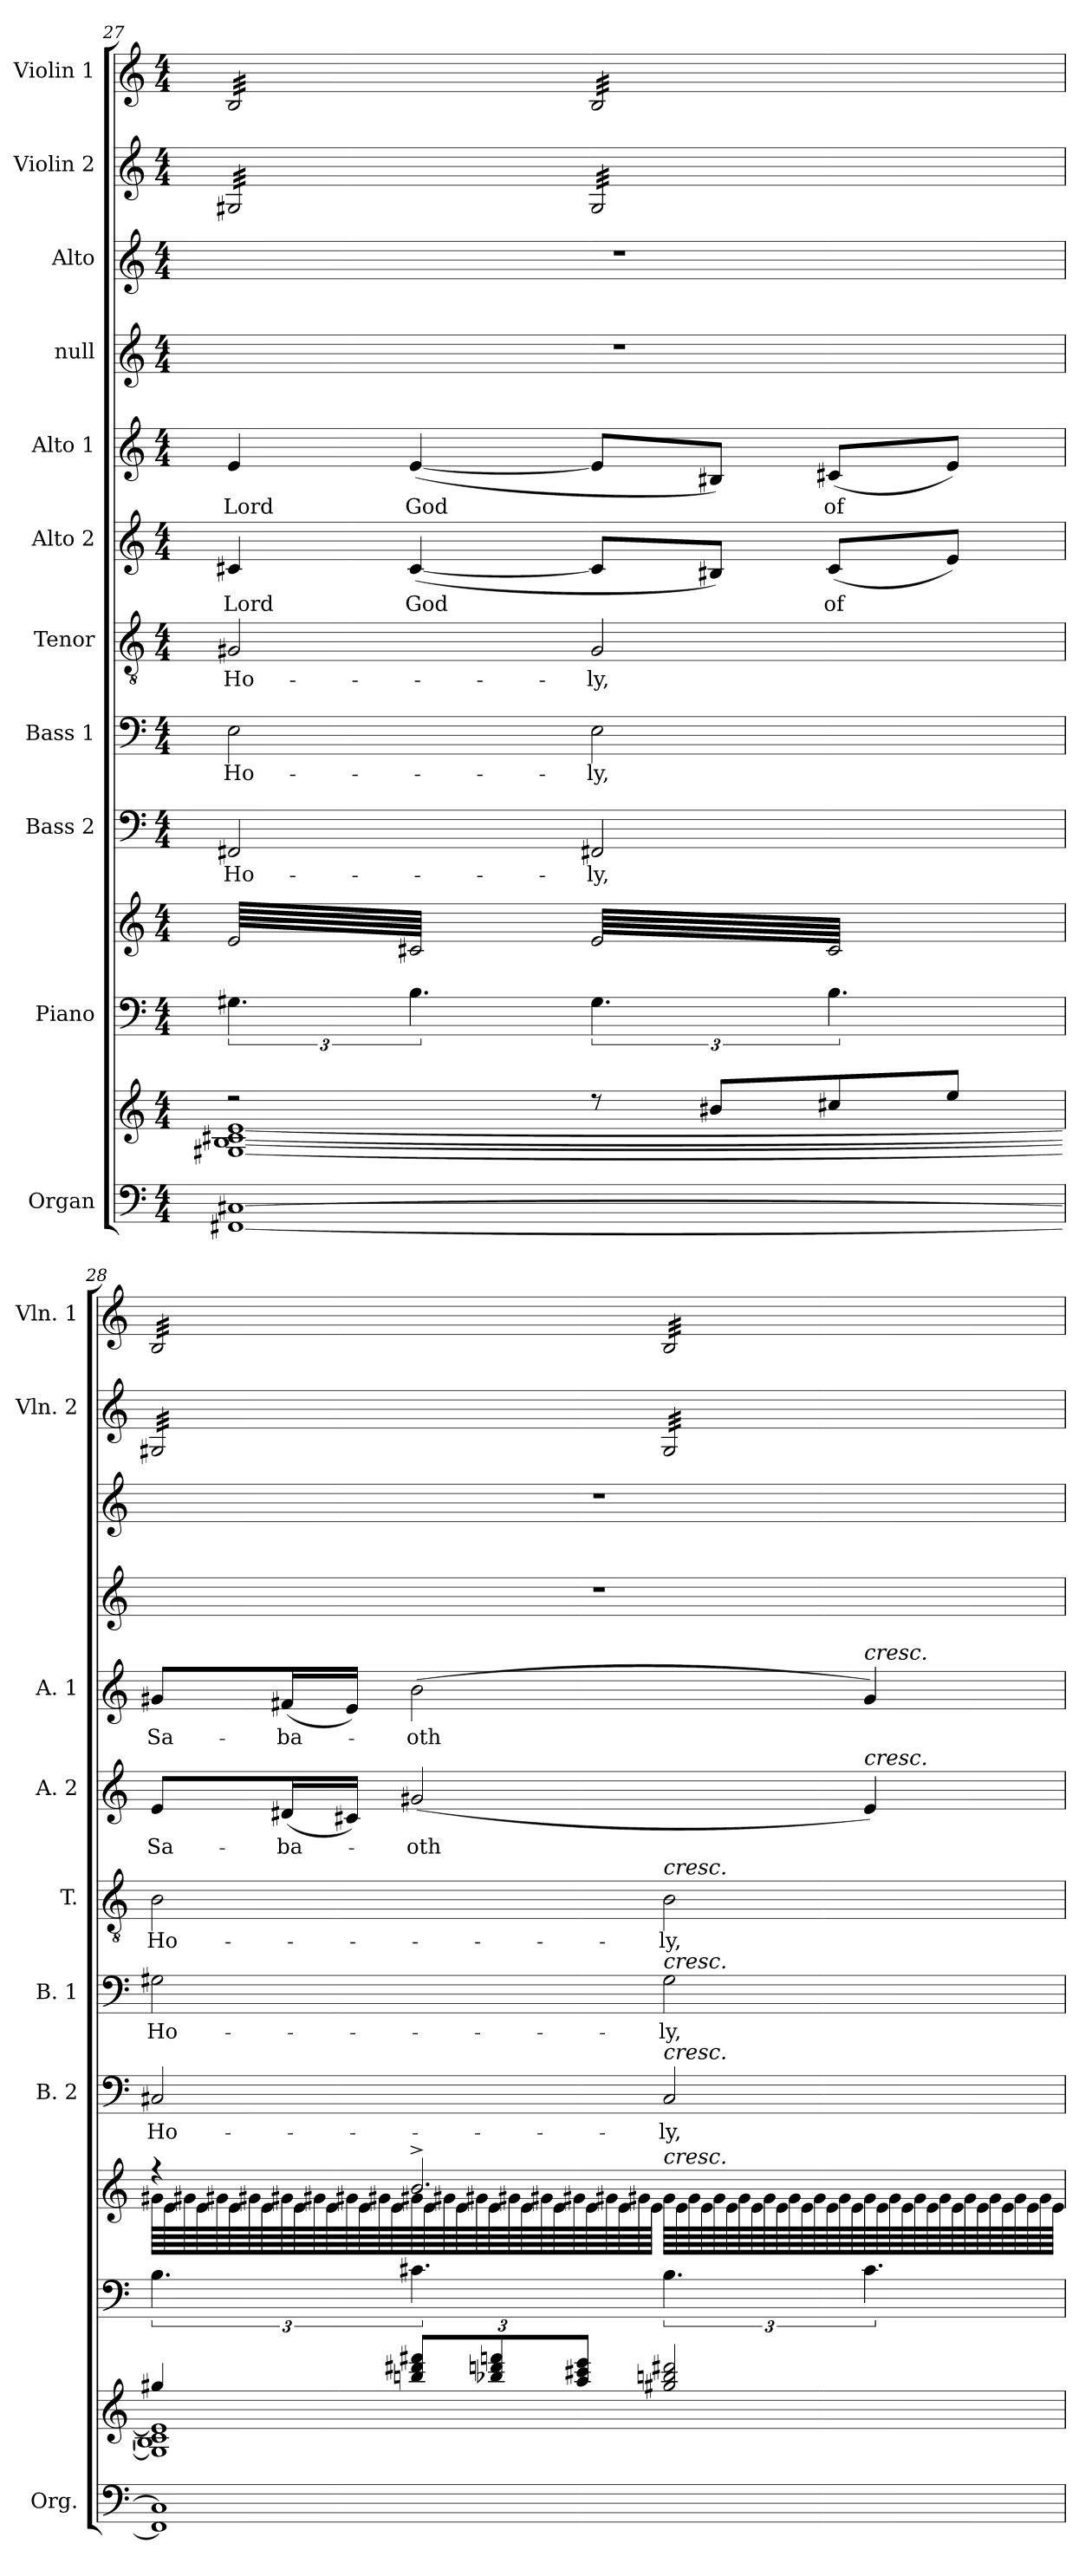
**kern	**kern	**kern	**kern	**kern	**text	**kern	**text	**kern	**text	**kern	**text	**kern	**text	**kern	**kern	**kern	**kern
*part11	*part11	*part10	*part10	*part9	*part9	*part8	*part8	*part7	*part7	*part6	*part6	*part5	*part5	*part4	*part3	*part2	*part1
*staff13	*staff12	*staff11	*staff10	*staff9	*staff9	*staff8	*staff8	*staff7	*staff7	*staff6	*staff6	*staff5	*staff5	*staff4	*staff3	*staff2	*staff1
*I"Organ	*	*I"Piano	*	*I"Bass 2	*	*I"Bass 1	*	*I"Tenor	*	*I"Alto 2	*	*I"Alto 1	*	*I"null	*I"Alto	*I"Violin 2	*I"Violin 1
*I'Org.	*	*	*	*I'B. 2	*	*I'B. 1	*	*I'T.	*	*I'A. 2	*	*I'A. 1	*	*	*	*I'Vln. 2	*I'Vln. 1
*clefF4	*clefG2	*clefF4	*clefG2	*clefF4	*	*clefF4	*	*clefGv2	*	*clefG2	*	*clefG2	*	*clefG2	*clefG2	*clefG2	*clefG2
*k[]	*k[]	*k[]	*k[]	*k[]	*	*k[]	*	*k[]	*	*k[]	*	*k[]	*	*k[]	*k[]	*k[]	*k[]
*M4/4	*M4/4	*M4/4	*M4/4	*M4/4	*	*M4/4	*	*M4/4	*	*M4/4	*	*M4/4	*	*M4/4	*M4/4	*M4/4	*M4/4
=27	=27	=27	=27	=27	=27	=27	=27	=27	=27	=27	=27	=27	=27	=27	=27	=27	=27
*^	*^	*	*	*	*	*	*	*	*	*	*	*	*	*	*	*	*
!	!	!	!	!	!	!	!LO:LY:b	!	!LO:LY:b	!	!LO:LY:b	!	!LO:LY:b	!	!LO:LY:b	!	!	!	!
*	*	*	*	*	*tremolo	*	*	*	*	*	*	*	*	*	*	*	*	*	*
*	*	*	*	*	*	*	*	*	*	*	*	*	*	*	*	*	*	*tremolo	*
*	*	*	*	*	*	*	*	*	*	*	*	*	*	*	*	*	*	*	*tremolo
[1C#X	[1FF#X	2r	[1G#X [1B [1c#X [1e	6.G#X\	64e/LLLL	2FF#X/	Ho-	2E\	Ho-	2G#X/	Ho-	4c#X/	Lord	4e/	Lord	1r	1r	32G#X/LLL	32B/LLL
.	.	.	.	.	64c#X/	.	.	.	.	.	.	.	.	.	.	.	.	.	.
.	.	.	.	.	64e/	.	.	.	.	.	.	.	.	.	.	.	.	32G#X/	32B/
.	.	.	.	.	64c#X/	.	.	.	.	.	.	.	.	.	.	.	.	.	.
.	.	.	.	.	64e/	.	.	.	.	.	.	.	.	.	.	.	.	32G#X/	32B/
.	.	.	.	.	64c#X/	.	.	.	.	.	.	.	.	.	.	.	.	.	.
.	.	.	.	.	64e/	.	.	.	.	.	.	.	.	.	.	.	.	32G#X/	32B/
.	.	.	.	.	64c#X/	.	.	.	.	.	.	.	.	.	.	.	.	.	.
.	.	.	.	.	64e/	.	.	.	.	.	.	.	.	.	.	.	.	32G#X/	32B/
.	.	.	.	.	64c#X/	.	.	.	.	.	.	.	.	.	.	.	.	.	.
.	.	.	.	.	64e/	.	.	.	.	.	.	.	.	.	.	.	.	32G#X/	32B/
.	.	.	.	.	64c#X/	.	.	.	.	.	.	.	.	.	.	.	.	.	.
.	.	.	.	.	64e/	.	.	.	.	.	.	.	.	.	.	.	.	32G#X/	32B/
.	.	.	.	.	64c#X/	.	.	.	.	.	.	.	.	.	.	.	.	.	.
.	.	.	.	.	64e/	.	.	.	.	.	.	.	.	.	.	.	.	32G#X/	32B/
.	.	.	.	.	64c#X/	.	.	.	.	.	.	.	.	.	.	.	.	.	.
!	!	!	!	!	!	!	!	!	!	!	!	!	!LO:LY:b	!	!LO:LY:b	!	!	!	!
.	.	.	.	6.B\	64e/	.	.	.	.	.	.	(<[4c#/	God	(<[4e/	God	.	.	32G#X/	32B/
.	.	.	.	.	64c#X/	.	.	.	.	.	.	.	.	.	.	.	.	.	.
.	.	.	.	.	64e/	.	.	.	.	.	.	.	.	.	.	.	.	32G#X/	32B/
.	.	.	.	.	64c#X/	.	.	.	.	.	.	.	.	.	.	.	.	.	.
.	.	.	.	.	64e/	.	.	.	.	.	.	.	.	.	.	.	.	32G#X/	32B/
.	.	.	.	.	64c#X/	.	.	.	.	.	.	.	.	.	.	.	.	.	.
.	.	.	.	.	64e/	.	.	.	.	.	.	.	.	.	.	.	.	32G#X/	32B/
.	.	.	.	.	64c#X/	.	.	.	.	.	.	.	.	.	.	.	.	.	.
.	.	.	.	.	64e/	.	.	.	.	.	.	.	.	.	.	.	.	32G#X/	32B/
.	.	.	.	.	64c#X/	.	.	.	.	.	.	.	.	.	.	.	.	.	.
.	.	.	.	.	64e/	.	.	.	.	.	.	.	.	.	.	.	.	32G#X/	32B/
.	.	.	.	.	64c#X/	.	.	.	.	.	.	.	.	.	.	.	.	.	.
.	.	.	.	.	64e/	.	.	.	.	.	.	.	.	.	.	.	.	32G#X/	32B/
.	.	.	.	.	64c#X/	.	.	.	.	.	.	.	.	.	.	.	.	.	.
.	.	.	.	.	64e/	.	.	.	.	.	.	.	.	.	.	.	.	32G#X/JJJ	32B/JJJ
.	.	.	.	.	64c#X/JJJJ	.	.	.	.	.	.	.	.	.	.	.	.	.	.
!	!	!	!	!	!	!	!LO:LY:b	!	!LO:LY:b	!	!LO:LY:b	!	!	!	!	!	!	!	!
.	.	8r	.	6.G#\	64e/LLLL	2FF#X/	-ly,	2E\	-ly,	2G#/	-ly,	8c#/L]	.	8e/L]	.	.	.	32G#/LLL	32B/LLL
.	.	.	.	.	64c#/	.	.	.	.	.	.	.	.	.	.	.	.	.	.
.	.	.	.	.	64e/	.	.	.	.	.	.	.	.	.	.	.	.	32G#/	32B/
.	.	.	.	.	64c#/	.	.	.	.	.	.	.	.	.	.	.	.	.	.
.	.	.	.	.	64e/	.	.	.	.	.	.	.	.	.	.	.	.	32G#/	32B/
.	.	.	.	.	64c#/	.	.	.	.	.	.	.	.	.	.	.	.	.	.
.	.	.	.	.	64e/	.	.	.	.	.	.	.	.	.	.	.	.	32G#/	32B/
.	.	.	.	.	64c#/	.	.	.	.	.	.	.	.	.	.	.	.	.	.
.	.	8b#X/L	.	.	64e/	.	.	.	.	.	.	8B#X/J)	.	8B#X/J)	.	.	.	32G#/	32B/
.	.	.	.	.	64c#/	.	.	.	.	.	.	.	.	.	.	.	.	.	.
.	.	.	.	.	64e/	.	.	.	.	.	.	.	.	.	.	.	.	32G#/	32B/
.	.	.	.	.	64c#/	.	.	.	.	.	.	.	.	.	.	.	.	.	.
.	.	.	.	.	64e/	.	.	.	.	.	.	.	.	.	.	.	.	32G#/	32B/
.	.	.	.	.	64c#/	.	.	.	.	.	.	.	.	.	.	.	.	.	.
.	.	.	.	.	64e/	.	.	.	.	.	.	.	.	.	.	.	.	32G#/	32B/
.	.	.	.	.	64c#/	.	.	.	.	.	.	.	.	.	.	.	.	.	.
!	!	!	!	!	!	!	!	!	!	!	!	!	!LO:LY:b	!	!LO:LY:b	!	!	!	!
.	.	8cc#X/	.	6.B\	64e/	.	.	.	.	.	.	(<8c#/L	of	(<8c#X/L	of	.	.	32G#/	32B/
.	.	.	.	.	64c#/	.	.	.	.	.	.	.	.	.	.	.	.	.	.
.	.	.	.	.	64e/	.	.	.	.	.	.	.	.	.	.	.	.	32G#/	32B/
.	.	.	.	.	64c#/	.	.	.	.	.	.	.	.	.	.	.	.	.	.
.	.	.	.	.	64e/	.	.	.	.	.	.	.	.	.	.	.	.	32G#/	32B/
.	.	.	.	.	64c#/	.	.	.	.	.	.	.	.	.	.	.	.	.	.
.	.	.	.	.	64e/	.	.	.	.	.	.	.	.	.	.	.	.	32G#/	32B/
.	.	.	.	.	64c#/	.	.	.	.	.	.	.	.	.	.	.	.	.	.
.	.	8ee/J	.	.	64e/	.	.	.	.	.	.	8e/J)	.	8e/J)	.	.	.	32G#/	32B/
.	.	.	.	.	64c#/	.	.	.	.	.	.	.	.	.	.	.	.	.	.
.	.	.	.	.	64e/	.	.	.	.	.	.	.	.	.	.	.	.	32G#/	32B/
.	.	.	.	.	64c#/	.	.	.	.	.	.	.	.	.	.	.	.	.	.
.	.	.	.	.	64e/	.	.	.	.	.	.	.	.	.	.	.	.	32G#/	32B/
.	.	.	.	.	64c#/	.	.	.	.	.	.	.	.	.	.	.	.	.	.
.	.	.	.	.	64e/	.	.	.	.	.	.	.	.	.	.	.	.	32G#/JJJ	32B/JJJ
.	.	.	.	.	64c#/JJJJ	.	.	.	.	.	.	.	.	.	.	.	.	.	.
!!LO:PB:g=z
=28	=28	=28	=28	=28	=28	=28	=28	=28	=28	=28	=28	=28	=28	=28	=28	=28	=28	=28	=28
*	*	*	*	*	*^	*	*	*	*	*	*	*	*	*	*	*	*	*	*
!	!	!	!	!	!	!	!	!LO:LY:b	!	!LO:LY:b	!	!LO:LY:b	!	!LO:LY:b	!	!LO:LY:b	!	!	!	!
1C#]	1FF#]	4gg#X/	1G#] 1B] 1c#] 1e]	6.B\	4r	64g#X\LLLL	2C#X/	Ho-	2G#X\	Ho-	2B\	Ho-	8e/L	Sa-	8g#X/L	Sa-	1r	1r	32G#X/LLL	32B/LLL
.	.	.	.	.	.	64e\	.	.	.	.	.	.	.	.	.	.	.	.	.	.
.	.	.	.	.	.	64g#X\	.	.	.	.	.	.	.	.	.	.	.	.	32G#X/	32B/
.	.	.	.	.	.	64e\	.	.	.	.	.	.	.	.	.	.	.	.	.	.
.	.	.	.	.	.	64g#X\	.	.	.	.	.	.	.	.	.	.	.	.	32G#X/	32B/
.	.	.	.	.	.	64e\	.	.	.	.	.	.	.	.	.	.	.	.	.	.
.	.	.	.	.	.	64g#X\	.	.	.	.	.	.	.	.	.	.	.	.	32G#X/	32B/
.	.	.	.	.	.	64e\	.	.	.	.	.	.	.	.	.	.	.	.	.	.
!	!	!	!	!	!	!	!	!	!	!	!	!	!	!LO:LY:b	!	!LO:LY:b	!	!	!	!
.	.	.	.	.	.	64g#X\	.	.	.	.	.	.	(<16d#X/L	-ba-	(<16f#X/L	-ba-	.	.	32G#X/	32B/
.	.	.	.	.	.	64e\	.	.	.	.	.	.	.	.	.	.	.	.	.	.
.	.	.	.	.	.	64g#X\	.	.	.	.	.	.	.	.	.	.	.	.	32G#X/	32B/
.	.	.	.	.	.	64e\	.	.	.	.	.	.	.	.	.	.	.	.	.	.
.	.	.	.	.	.	64g#X\	.	.	.	.	.	.	16c#X/JJ)	.	16e/JJ)	.	.	.	32G#X/	32B/
.	.	.	.	.	.	64e\	.	.	.	.	.	.	.	.	.	.	.	.	.	.
.	.	.	.	.	.	64g#X\	.	.	.	.	.	.	.	.	.	.	.	.	32G#X/	32B/
.	.	.	.	.	.	64e\	.	.	.	.	.	.	.	.	.	.	.	.	.	.
*	*	*Xbrackettup	*	*	*	*	*	*	*	*	*	*	*	*	*	*	*	*	*	*
!	!	!	!	!	!	!	!	!	!	!	!	!	!	!LO:LY:b	!	!LO:LY:b	!	!	!	!
.	.	12bbn/ 12ddd#X/ 12fff#X/L	.	6.c#X\	2.b^/	64g#X\	.	.	.	.	.	.	(<2g#X/	-oth	(>2b\	-oth	.	.	32G#X/	32B/
.	.	.	.	.	.	64e\	.	.	.	.	.	.	.	.	.	.	.	.	.	.
.	.	.	.	.	.	64g#X\	.	.	.	.	.	.	.	.	.	.	.	.	32G#X/	32B/
.	.	.	.	.	.	64e\	.	.	.	.	.	.	.	.	.	.	.	.	.	.
.	.	.	.	.	.	64g#X\	.	.	.	.	.	.	.	.	.	.	.	.	32G#X/	32B/
.	.	.	.	.	.	64e\	.	.	.	.	.	.	.	.	.	.	.	.	.	.
.	.	12bb-X/ 12dddn/ 12fffn/	.	.	.	.	.	.	.	.	.	.	.	.	.	.	.	.	.	.
.	.	.	.	.	.	64g#X\	.	.	.	.	.	.	.	.	.	.	.	.	32G#X/	32B/
.	.	.	.	.	.	64e\	.	.	.	.	.	.	.	.	.	.	.	.	.	.
.	.	.	.	.	.	64g#X\	.	.	.	.	.	.	.	.	.	.	.	.	32G#X/	32B/
.	.	.	.	.	.	64e\	.	.	.	.	.	.	.	.	.	.	.	.	.	.
.	.	.	.	.	.	64g#X\	.	.	.	.	.	.	.	.	.	.	.	.	32G#X/	32B/
.	.	12aa/ 12ccc#X/ 12eee/J	.	.	.	.	.	.	.	.	.	.	.	.	.	.	.	.	.	.
.	.	.	.	.	.	64e\	.	.	.	.	.	.	.	.	.	.	.	.	.	.
.	.	.	.	.	.	64g#X\	.	.	.	.	.	.	.	.	.	.	.	.	32G#X/	32B/
.	.	.	.	.	.	64e\	.	.	.	.	.	.	.	.	.	.	.	.	.	.
.	.	.	.	.	.	64g#X\	.	.	.	.	.	.	.	.	.	.	.	.	32G#X/JJJ	32B/JJJ
.	.	.	.	.	.	64e\JJJJ	.	.	.	.	.	.	.	.	.	.	.	.	.	.
!	!	!	!	!	!	!	!	!	!	!	!LO:TX:a:i:t=cresc.	!	!	!	!	!	!	!	!	!
!	!	!	!	!	!	!	!	!	!LO:TX:a:i:t=cresc.	!	!	!	!	!	!	!	!	!	!	!
!	!	!	!	!	!	!	!LO:TX:a:i:t=cresc.	!	!	!	!	!	!	!	!	!	!	!	!	!
!	!	!	!	!	!	!LO:TX:a:i:t=cresc.	!	!	!	!	!	!	!	!	!	!	!	!	!	!
!	!	!	!	!	!	!	!	!LO:LY:b	!	!LO:LY:b	!	!LO:LY:b	!	!	!	!	!	!	!	!
.	.	2gg#X/ 2bbn/ 2ddd#X/	.	6.B\	.	64g#\LLLL	2C#/	-ly,	2G#\	-ly,	2B\	-ly,	.	.	.	.	.	.	32G#/LLL	32B/LLL
.	.	.	.	.	.	64e\	.	.	.	.	.	.	.	.	.	.	.	.	.	.
.	.	.	.	.	.	64g#\	.	.	.	.	.	.	.	.	.	.	.	.	32G#/	32B/
.	.	.	.	.	.	64e\	.	.	.	.	.	.	.	.	.	.	.	.	.	.
.	.	.	.	.	.	64g#\	.	.	.	.	.	.	.	.	.	.	.	.	32G#/	32B/
.	.	.	.	.	.	64e\	.	.	.	.	.	.	.	.	.	.	.	.	.	.
.	.	.	.	.	.	64g#\	.	.	.	.	.	.	.	.	.	.	.	.	32G#/	32B/
.	.	.	.	.	.	64e\	.	.	.	.	.	.	.	.	.	.	.	.	.	.
.	.	.	.	.	.	64g#\	.	.	.	.	.	.	.	.	.	.	.	.	32G#/	32B/
.	.	.	.	.	.	64e\	.	.	.	.	.	.	.	.	.	.	.	.	.	.
.	.	.	.	.	.	64g#\	.	.	.	.	.	.	.	.	.	.	.	.	32G#/	32B/
.	.	.	.	.	.	64e\	.	.	.	.	.	.	.	.	.	.	.	.	.	.
.	.	.	.	.	.	64g#\	.	.	.	.	.	.	.	.	.	.	.	.	32G#/	32B/
.	.	.	.	.	.	64e\	.	.	.	.	.	.	.	.	.	.	.	.	.	.
.	.	.	.	.	.	64g#\	.	.	.	.	.	.	.	.	.	.	.	.	32G#/	32B/
.	.	.	.	.	.	64e\	.	.	.	.	.	.	.	.	.	.	.	.	.	.
!	!	!	!	!	!	!	!	!	!	!	!	!	!	!	!LO:TX:a:i:t=cresc.	!	!	!	!	!
!	!	!	!	!	!	!	!	!	!	!	!	!	!LO:TX:a:i:t=cresc.	!	!	!	!	!	!	!
.	.	.	.	6.c#\	.	64g#\	.	.	.	.	.	.	4e/)	.	4g#i/)	.	.	.	32G#/	32B/
.	.	.	.	.	.	64e\	.	.	.	.	.	.	.	.	.	.	.	.	.	.
.	.	.	.	.	.	64g#\	.	.	.	.	.	.	.	.	.	.	.	.	32G#/	32B/
.	.	.	.	.	.	64e\	.	.	.	.	.	.	.	.	.	.	.	.	.	.
.	.	.	.	.	.	64g#\	.	.	.	.	.	.	.	.	.	.	.	.	32G#/	32B/
.	.	.	.	.	.	64e\	.	.	.	.	.	.	.	.	.	.	.	.	.	.
.	.	.	.	.	.	64g#\	.	.	.	.	.	.	.	.	.	.	.	.	32G#/	32B/
.	.	.	.	.	.	64e\	.	.	.	.	.	.	.	.	.	.	.	.	.	.
.	.	.	.	.	.	64g#\	.	.	.	.	.	.	.	.	.	.	.	.	32G#/	32B/
.	.	.	.	.	.	64e\	.	.	.	.	.	.	.	.	.	.	.	.	.	.
.	.	.	.	.	.	64g#\	.	.	.	.	.	.	.	.	.	.	.	.	32G#/	32B/
.	.	.	.	.	.	64e\	.	.	.	.	.	.	.	.	.	.	.	.	.	.
.	.	.	.	.	.	64g#\	.	.	.	.	.	.	.	.	.	.	.	.	32G#/	32B/
.	.	.	.	.	.	64e\	.	.	.	.	.	.	.	.	.	.	.	.	.	.
.	.	.	.	.	.	64g#\	.	.	.	.	.	.	.	.	.	.	.	.	32G#/JJJ	32B/JJJ
*	*	*	*	*	*	*	*	*	*	*	*	*	*	*	*	*	*	*	*	*Xtremolo
*	*	*	*	*	*	*	*	*	*	*	*	*	*	*	*	*	*	*	*Xtremolo	*
.	.	.	.	.	.	64e\JJJJ	.	.	.	.	.	.	.	.	.	.	.	.	.	.
*	*	*	*	*	*Xtremolo	*	*	*	*	*	*	*	*	*	*	*	*	*	*	*
.	.	.	.	.	.	.	.	.	.	.	.	.	.	.	.	.	.	.	.	.
.	.	.	.	.	.	.	.	.	.	.	.	.	.	.	.	.	.	.	.	.
.	.	.	.	.	.	.	.	.	.	.	.	.	.	.	.	.	.	.	.	.
.	.	.	.	.	.	.	.	.	.	.	.	.	.	.	.	.	.	.	.	.
.	.	.	.	.	.	.	.	.	.	.	.	.	.	.	.	.	.	.	.	.
.	.	.	.	.	.	.	.	.	.	.	.	.	.	.	.	.	.	.	.	.
.	.	.	.	.	.	.	.	.	.	.	.	.	.	.	.	.	.	.	.	.
.	.	.	.	.	.	.	.	.	.	.	.	.	.	.	.	.	.	.	.	.
.	.	.	.	.	.	.	.	.	.	.	.	.	.	.	.	.	.	.	.	.
.	.	.	.	.	.	.	.	.	.	.	.	.	.	.	.	.	.	.	.	.
.	.	.	.	.	.	.	.	.	.	.	.	.	.	.	.	.	.	.	.	.
.	.	.	.	.	.	.	.	.	.	.	.	.	.	.	.	.	.	.	.	.
.	.	.	.	.	.	.	.	.	.	.	.	.	.	.	.	.	.	.	.	.
.	.	.	.	.	.	.	.	.	.	.	.	.	.	.	.	.	.	.	.	.
.	.	.	.	.	.	.	.	.	.	.	.	.	.	.	.	.	.	.	.	.
.	.	.	.	.	.	.	.	.	.	.	.	.	.	.	.	.	.	.	.	.
*v	*v	*	*	*	*v	*v	*	*	*	*	*	*	*	*	*	*	*	*	*	*
*	*v	*v	*	*	*	*	*	*	*	*	*	*	*	*	*	*	*	*
=	=	=	=	=	=	=	=	=	=	=	=	=	=	=	=	=	=
*-	*-	*-	*-	*-	*-	*-	*-	*-	*-	*-	*-	*-	*-	*-	*-	*-	*-
